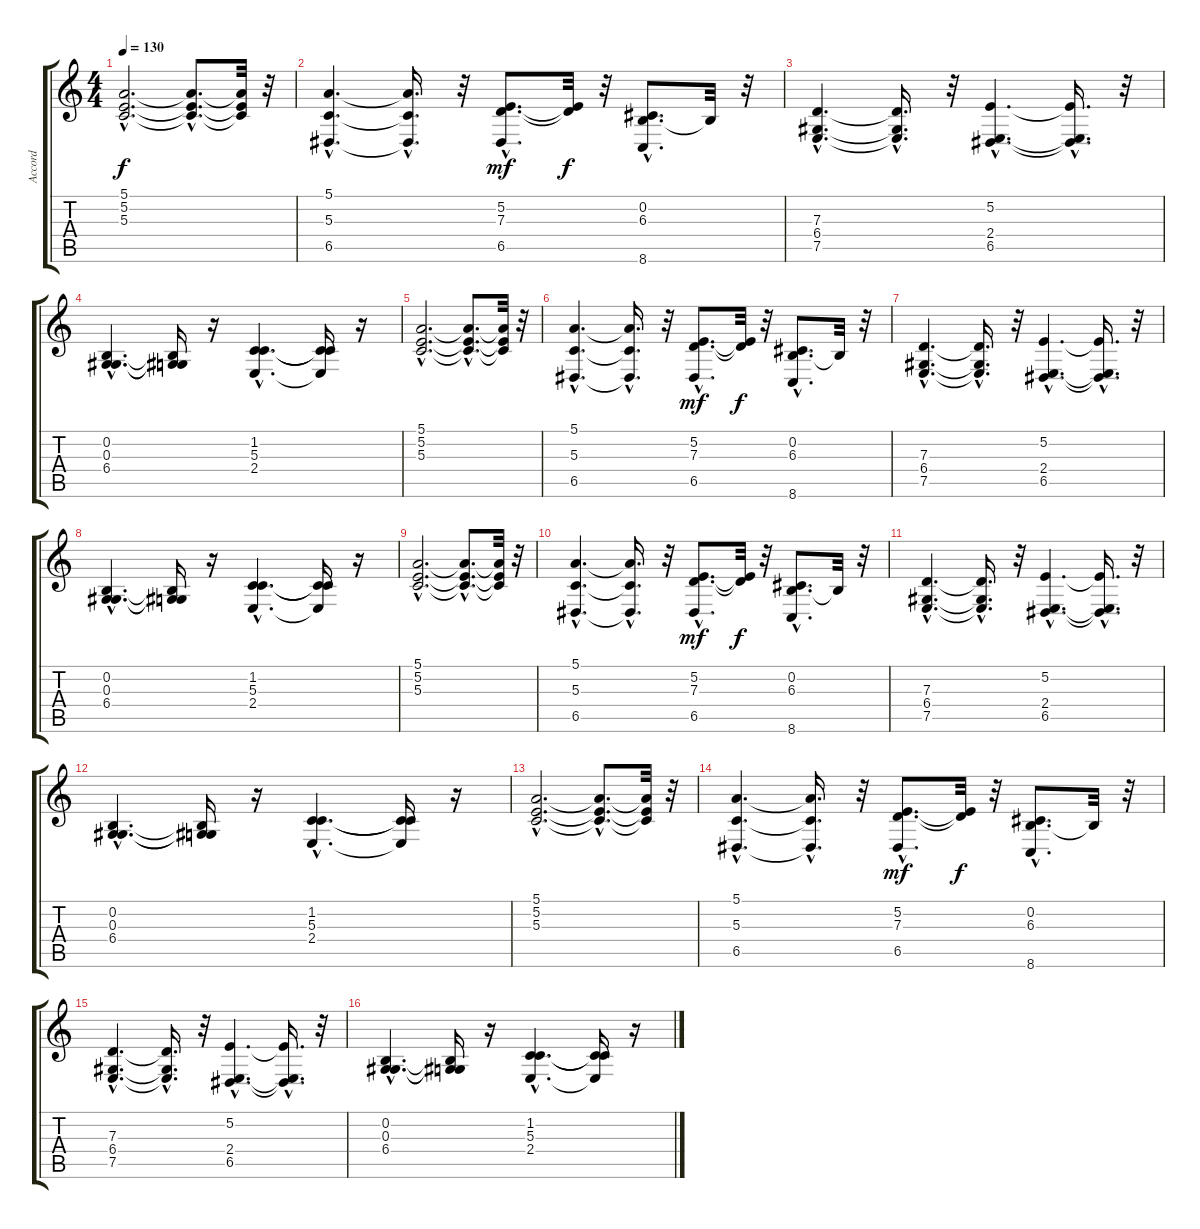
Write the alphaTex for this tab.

\track ("Accord" "Accord") {instrument accordion}
\staff {score tabs}
\tuning (E4 B3 G3 D3 A2 E2) {hide}
\ts (4 4)
\tempo 130
\clef g2
\ks c
(5.1{hac} 5.2{hac} 5.3{hac}).2{d dy f} (5.1{hac t} 5.2{hac t} 5.3{hac t}).8{d} (5.1{t} 5.2{t} 5.3{t}).32 r.32 |
(5.1{hac} 5.3{hac} 6.5{hac}).4{d} (5.1{t} 5.3{hac t} 6.5{t}).16{d} r.32 (5.2{hac} 7.3{hac} 6.5{hac}).8{d dy mf} (5.2{t} 7.3{t}).32{dy f} r.32 (0.2{hac} 6.3{hac} 8.6{hac}).8{d} 0.2{t}.32 r.32 |
(7.3{hac} 6.4{hac} 7.5{hac}).4{d} (7.3{hac t} 6.4{hac t} 7.5{hac t}).16{d} r.32 (5.2{hac} 2.4{hac} 6.5{hac}).4{d} (5.2{hac t} 2.4{t} 6.5{t}).16{d} r.32 |
(0.2{hac} 0.3{hac} 6.4{hac}).4{d} (0.2{t} 0.3{t} 6.4{t}).16 r.16 (1.2{hac} 5.3{hac} 2.4{hac}).4{d} (1.2{t} 5.3{t} 2.4{t}).16 r.16 |
(5.1{hac} 5.2{hac} 5.3{hac}).2{d} (5.1{hac t} 5.2{hac t} 5.3{hac t}).8{d} (5.1{t} 5.2{t} 5.3{t}).32 r.32 |
(5.1{hac} 5.3{hac} 6.5{hac}).4{d} (5.1{t} 5.3{hac t} 6.5{t}).16{d} r.32 (5.2{hac} 7.3{hac} 6.5{hac}).8{d dy mf} (5.2{t} 7.3{t}).32{dy f} r.32 (0.2{hac} 6.3{hac} 8.6{hac}).8{d} 0.2{t}.32 r.32 |
(7.3{hac} 6.4{hac} 7.5{hac}).4{d} (7.3{hac t} 6.4{hac t} 7.5{hac t}).16{d} r.32 (5.2{hac} 2.4{hac} 6.5{hac}).4{d} (5.2{hac t} 2.4{t} 6.5{t}).16{d} r.32 |
(0.2{hac} 0.3{hac} 6.4{hac}).4{d} (0.2{t} 0.3{t} 6.4{t}).16 r.16 (1.2{hac} 5.3{hac} 2.4{hac}).4{d} (1.2{t} 5.3{t} 2.4{t}).16 r.16 |
(5.1{hac} 5.2{hac} 5.3{hac}).2{d} (5.1{hac t} 5.2{hac t} 5.3{hac t}).8{d} (5.1{t} 5.2{t} 5.3{t}).32 r.32 |
(5.1{hac} 5.3{hac} 6.5{hac}).4{d} (5.1{t} 5.3{hac t} 6.5{t}).16{d} r.32 (5.2{hac} 7.3{hac} 6.5{hac}).8{d dy mf} (5.2{t} 7.3{t}).32{dy f} r.32 (0.2{hac} 6.3{hac} 8.6{hac}).8{d} 0.2{t}.32 r.32 |
(7.3{hac} 6.4{hac} 7.5{hac}).4{d} (7.3{hac t} 6.4{hac t} 7.5{hac t}).16{d} r.32 (5.2{hac} 2.4{hac} 6.5{hac}).4{d} (5.2{hac t} 2.4{t} 6.5{t}).16{d} r.32 |
(0.2{hac} 0.3{hac} 6.4{hac}).4{d} (0.2{t} 0.3{t} 6.4{t}).16 r.16 (1.2{hac} 5.3{hac} 2.4{hac}).4{d} (1.2{t} 5.3{t} 2.4{t}).16 r.16 |
(5.1{hac} 5.2{hac} 5.3{hac}).2{d} (5.1{hac t} 5.2{hac t} 5.3{hac t}).8{d} (5.1{t} 5.2{t} 5.3{t}).32 r.32 |
(5.1{hac} 5.3{hac} 6.5{hac}).4{d} (5.1{t} 5.3{hac t} 6.5{t}).16{d} r.32 (5.2{hac} 7.3{hac} 6.5{hac}).8{d dy mf} (5.2{t} 7.3{t}).32{dy f} r.32 (0.2{hac} 6.3{hac} 8.6{hac}).8{d} 0.2{t}.32 r.32 |
(7.3{hac} 6.4{hac} 7.5{hac}).4{d} (7.3{hac t} 6.4{hac t} 7.5{hac t}).16{d} r.32 (5.2{hac} 2.4{hac} 6.5{hac}).4{d} (5.2{hac t} 2.4{t} 6.5{t}).16{d} r.32 |
(0.2{hac} 0.3{hac} 6.4{hac}).4{d} (0.2{t} 0.3{t} 6.4{t}).16 r.16 (1.2{hac} 5.3{hac} 2.4{hac}).4{d} (1.2{t} 5.3{t} 2.4{t}).16 r.16
